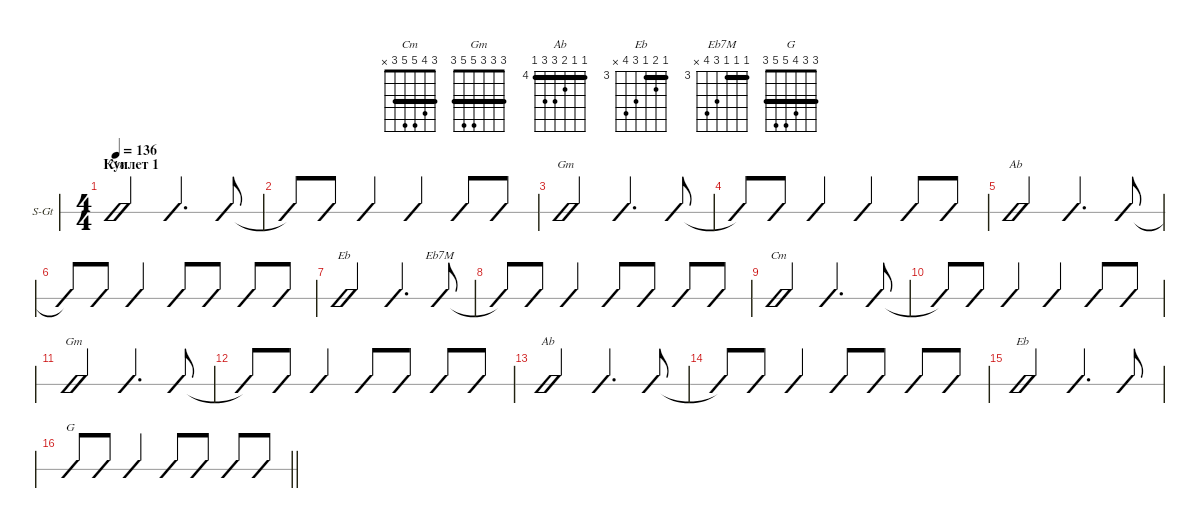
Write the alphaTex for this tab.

\defaultSystemsLayout 4
\hideDynamics
\bracketExtendMode groupsimilarinstruments
\multiTrackTrackNamePolicy allsystems
\firstSystemTrackNameOrientation horizontal
\otherSystemsTrackNameOrientation horizontal
\track ("Steel Guitar" "S-Gt") {instrument acousticguitarsteel}
\staff {slash}
\tuning (E4 B3 G3 D3 A2 E2)
\chord ("Cm" 3 4 5 5 3 x) {barre 3}
\chord ("Gm" 3 3 3 5 5 3) {barre (3 3 3)}
\chord ("Ab" 4 4 5 6 6 4) {firstfret 4 barre (4 4)}
\chord ("Eb" 3 4 3 5 6 x) {firstfret 3 barre 3}
\chord ("Eb7M" 3 3 3 5 6 x) {firstfret 3 barre (3 3)}
\chord ("G" 3 3 4 5 5 3) {barre (3 3)}
\ts (4 4)
\section ("" "Куплет 1")
\scale
0.224292
\tempo 136
\accidentals auto
\clef g2
\ottava regular
\simile none
\ks cminor
(5.3{lr} 5.4{lr} 3.5{lr} 4.2 3.1).2{bd 30 ch "Cm" dy f} (3.1{lr} 4.2{lr} 5.3{lr} 5.4{lr} 3.5{lr}).4{d bd 30} (3.1{lr} 4.2{lr} 5.3{lr} 5.4{lr} 3.5{lr}).8{bu 30} |
(3.1{lr t} 4.2{lr t} 5.3{lr t} 5.4{lr t} 3.5{lr t}).8 (3.1{lr} 4.2{lr} 5.3{lr} 5.4{lr} 3.5{lr}).8{bu 30} (3.1{lr} 4.2{lr} 5.3{lr} 5.4{lr} 3.5{lr}).4{bd 30} (3.1{lr} 4.2{lr} 5.3{lr} 5.4{lr} 3.5{lr}).4{bd 30} (3.1{lr} 4.2{lr} 5.3{lr} 5.4{lr} 3.5{lr}).8{bd 30} (3.1{lr} 4.2{lr} 5.3{lr} 5.4{lr} 3.5{lr}).8{bu 30} |
(3.6{lr} 5.5{lr} 5.4{lr} 3.3{lr} 3.2{lr} 3.1{lr}).2{bd 30 ch "Gm"} (3.6{lr} 5.5{lr} 5.4{lr} 3.3{lr} 3.1{lr} 3.2{lr}).4{d bd 30} (3.6{lr} 5.5{lr} 7.4{lr} 3.3{lr} 3.2{lr} 3.1{lr}).8{bu 30} |
(3.6{lr t} 5.5{lr t} 7.4{lr t} 3.3{lr t} 3.2{lr t} 3.1{lr t}).8 (3.6{lr} 5.5{lr} 5.4{lr} 3.3{lr} 3.2{lr} 3.1{lr}).8{bu 30} (3.6{lr} 5.5{lr} 5.4{lr} 3.3{lr} 3.1{lr} 3.2{lr}).4{bd 30} (3.6{lr} 5.5{lr} 5.4{lr} 3.3{lr} 3.1{lr} 3.2{lr}).4{bd 30} (3.6{x} 5.5{x} 5.4{x} 3.3{x} 3.1{x} 3.2{x}).8{bd 30} (3.6{x} 5.5{x} 5.4{x} 3.3{x} 3.1{x} 3.2{x}).8{bu 30} |
(4.6{lr} 6.5{lr} 6.4{lr} 5.3{lr} 4.2{lr} 4.1{lr}).2{bd 30 ch "Ab"} (4.6{lr} 6.5{lr} 6.4{lr} 5.3{lr} 4.2{lr} 4.1{lr}).4{d bd 30} (4.6{lr} 6.5{lr} 6.4{lr} 5.3{lr} 4.2{lr} 4.1{lr}).8{bu 30} |
(4.6{lr t} 6.5{lr t} 6.4{lr t} 5.3{lr t} 4.2{lr t} 4.1{lr t}).8 (4.6{lr} 6.5{lr} 6.4{lr} 5.3{lr} 4.2{lr} 4.1{lr}).8{bu 30} (4.6{lr} 6.5{lr} 6.4{lr} 5.3{lr} 4.2{lr} 4.1{lr}).4{bd 30} (4.6{lr} 6.5{lr} 6.4{lr} 5.3{lr} 4.2{lr} 4.1{lr}).8{bd 30} (4.6{lr} 6.5{lr} 6.4{lr} 5.3{lr} 4.2{lr} 4.1{lr}).8{bu 30} (4.6{x} 6.5{x} 6.4{x} 5.3{x} 4.2{x} 4.1{x}).8{bd 30} (4.6{x} 6.5{x} 6.4{x} 5.3{x} 4.2{x} 4.1{x}).8{bu 30} |
(6.5{lr} 5.4{lr} 3.3{lr} 4.2{lr} 3.1{lr}).2{bd 30 ch "Eb"} (6.5{lr} 5.4{lr} 3.3{lr} 4.2{lr} 3.1{lr}).4{d bd 30} (6.5{lr} 5.4{lr} 3.3{lr} 3.2{lr} 3.1{lr}).8{bu 30 ch "Eb7M"} |
(6.5{lr t} 5.4{lr t} 3.3{lr t} 3.2{lr t} 3.1{lr t}).8 (6.5{lr} 5.4{lr} 3.3{lr} 3.2{lr} 3.1{lr}).8{bu 30} (6.5{lr} 5.4{lr} 3.3{lr} 3.2{lr} 3.1{lr}).4{bd 30} (6.5{lr} 5.4{lr} 3.3{lr} 3.2{lr} 3.1{lr}).8{bd 30} (6.5{lr} 5.4{lr} 3.3{lr} 3.2{lr} 3.1{lr}).8{bu 30} (6.5{x} 5.4{x} 3.3{x} 4.2{x} 3.1{x}).8{bd 30} (6.5{x} 5.4{x} 3.3{x} 4.2{x} 3.1{x}).8{bu 30} |
(5.3{lr} 5.4{lr} 3.5{lr} 4.2{lr} 3.1{lr}).2{bd 30 ch "Cm"} (3.1{lr} 4.2{lr} 5.3{lr} 5.4{lr} 3.5{lr}).4{d bd 30} (3.1{lr} 4.2{lr} 5.3{lr} 5.4{lr} 3.5{lr}).8{bu 30} |
(3.1{lr t} 4.2{lr t} 5.3{lr t} 5.4{lr t} 3.5{lr t}).8 (3.1{lr} 4.2{lr} 5.3{lr} 5.4{lr} 3.5{lr}).8{bu 30} (3.1{lr} 4.2{lr} 5.3{lr} 5.4{lr} 3.5{lr}).4{bd 30} (3.1{lr} 4.2{lr} 5.3{lr} 5.4{lr} 3.5{lr}).4{bd 30} (3.1{lr} 4.2{lr} 5.3{lr} 5.4{lr} 3.5{lr}).8{bd 30} (3.1{lr} 4.2{lr} 5.3{lr} 5.4{lr} 3.5{lr}).8{bu 30} |
(3.6{lr} 5.5{lr} 5.4{lr} 3.3{lr} 3.2{lr} 3.1{lr}).2{bd 30 ch "Gm"} (3.6{lr} 5.5{lr} 5.4{lr} 3.3{lr} 3.1{lr} 3.2{lr}).4{d bd 30} (3.6{lr} 5.5{lr} 7.4{lr} 3.3{lr} 3.2{lr} 3.1{lr}).8{bu 30} |
(3.6{lr t} 5.5{lr t} 7.4{lr t} 3.3{lr t} 3.2{lr t} 3.1{lr t}).8 (3.6{lr} 5.5{lr} 5.4{lr} 3.3{lr} 3.2{lr} 3.1{lr}).8{bu 30} (3.6{lr} 5.5{lr} 5.4{lr} 3.3{lr} 3.1{lr} 3.2{lr}).4{bd 30} (3.6{lr} 5.5{lr} 5.4{lr} 3.3{lr} 3.1{lr} 3.2{lr}).8{bd 30} (3.6{lr} 5.5{lr} 5.4{lr} 3.3{lr} 3.1{lr} 3.2{lr}).8{bu 30} (3.6{x} 5.5{x} 5.4{x} 3.3{x} 3.1{x} 3.2{x}).8{bd 30} (3.6{x} 5.5{x} 5.4{x} 3.3{x} 3.1{x} 3.2{x}).8{bu 30} |
(4.6{lr} 6.5{lr} 6.4{lr} 5.3{lr} 4.2{lr} 4.1{lr}).2{bd 30 ch "Ab"} (4.6{lr} 6.5{lr} 6.4{lr} 5.3{lr} 4.2{lr} 4.1{lr}).4{d bd 30} (4.6{lr} 6.5{lr} 6.4{lr} 5.3{lr} 4.2{lr} 4.1{lr}).8{bu 30} |
\scale
0.293578 (4.6{lr t} 6.5{lr t} 6.4{lr t} 5.3{lr t} 4.2{lr t} 4.1{lr t}).8 (4.6{lr} 6.5{lr} 6.4{lr} 5.3{lr} 4.2{lr} 4.1{lr}).8{bu 30} (4.6{lr} 6.5{lr} 6.4{lr} 5.3{lr} 4.2{lr} 4.1{lr}).4{bd 30} (4.6{lr} 6.5{lr} 6.4{lr} 5.3{lr} 4.2{lr} 4.1{lr}).8{bd 30} (4.6{lr} 6.5{lr} 6.4{lr} 5.3{lr} 4.2{lr} 4.1{lr}).8{bu 30} (4.6{x} 6.5{x} 6.4{x} 5.3{x} 4.2{x} 4.1{x}).8{bd 30} (4.6{x} 6.5{x} 6.4{x} 5.3{x} 4.2{x} 4.1{x}).8{bu 30} |
\scale
0.225426 (6.5{lr} 5.4{lr} 3.3{lr} 4.2{lr} 3.1{lr}).2{bd 30 ch "Eb"} (6.5{lr} 5.4{lr} 3.3{lr} 4.2{lr} 3.1{lr}).4{d bd 30} (6.5{lr} 5.4{lr} 3.3{lr} 3.2{lr} 3.1{lr}).8{bu 30} |
\scale
0.191184
\barLineRight lightlight
(5.5{lr} 5.4{lr} 4.3{lr} 3.2{lr} 3.1{lr} 3.6).8{bd 30 ch "G"} (5.5{lr} 5.4{lr} 4.3{lr} 3.2{lr} 3.1{lr} 3.6).8{bu 30} (5.5{lr} 5.4{lr} 4.3{lr} 3.2{lr} 3.1{lr} 3.6).4{bd 30} (5.5{lr} 5.4{lr} 4.3{lr} 3.2{lr} 3.1{lr} 3.6).8{bd 30} (5.5{lr} 5.4{lr} 4.3{lr} 3.2{lr} 3.1{lr} 3.6).8{bu 30} (6.5{x} 5.4{x} 3.3{x} 4.2{x} 3.1{x}).8{bd 30} (6.5{x} 5.4{x} 3.3{x} 4.2{x} 3.1{x}).8{bu 30}
